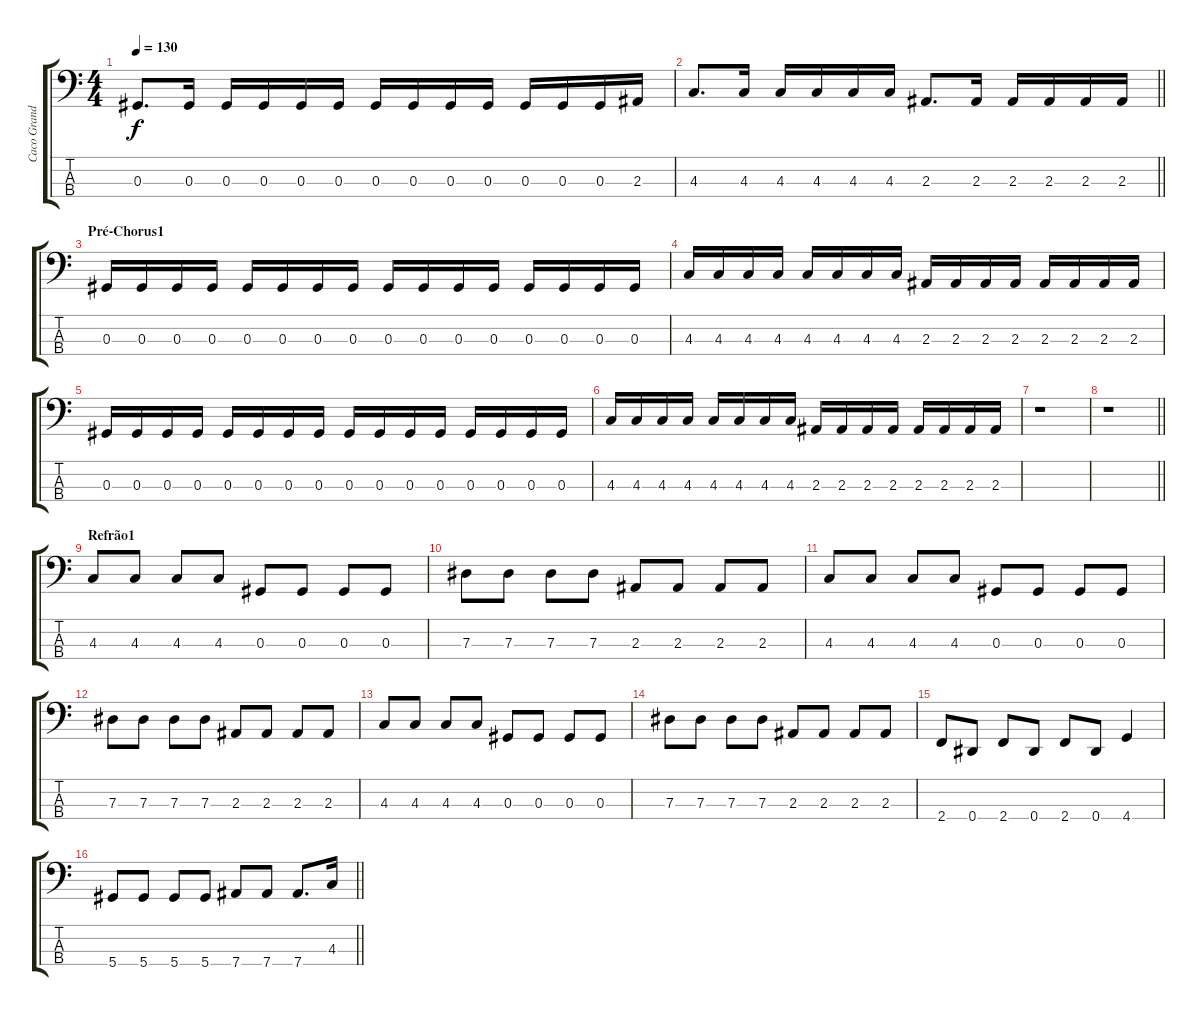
\track ("Caco Grandino(Baixo)" "Caco Grand") {instrument electricbasspick}
\staff {score tabs}
\tuning (Gb2 Db2 Ab1 Eb1) {hide}
\ts (4 4)
\tempo 130
\clef f4
\ks c
0.3.8{d dy f} 0.3.16 0.3.16 0.3.16 0.3.16 0.3.16 0.3.16 0.3.16 0.3.16 0.3.16 0.3.16 0.3.16 0.3.16 2.3.16 |
\barLineRight lightlight
4.3.8{d} 4.3.16 4.3.16 4.3.16 4.3.16 4.3.16 2.3.8{d} 2.3.16 2.3.16 2.3.16 2.3.16 2.3.16 |
\section ("" "Pré-Chorus1")
0.3.16 0.3.16 0.3.16 0.3.16 0.3.16 0.3.16 0.3.16 0.3.16 0.3.16 0.3.16 0.3.16 0.3.16 0.3.16 0.3.16 0.3.16 0.3.16 |
4.3.16 4.3.16 4.3.16 4.3.16 4.3.16 4.3.16 4.3.16 4.3.16 2.3.16 2.3.16 2.3.16 2.3.16 2.3.16 2.3.16 2.3.16 2.3.16 |
0.3.16 0.3.16 0.3.16 0.3.16 0.3.16 0.3.16 0.3.16 0.3.16 0.3.16 0.3.16 0.3.16 0.3.16 0.3.16 0.3.16 0.3.16 0.3.16 |
4.3.16 4.3.16 4.3.16 4.3.16 4.3.16 4.3.16 4.3.16 4.3.16 2.3.16 2.3.16 2.3.16 2.3.16 2.3.16 2.3.16 2.3.16 2.3.16 |
r.1 |
\barLineRight lightlight
r.1 |
\section ("" "Refrão1")
4.3.8 4.3.8 4.3.8 4.3.8 0.3.8 0.3.8 0.3.8 0.3.8 |
7.3.8 7.3.8 7.3.8 7.3.8 2.3.8 2.3.8 2.3.8 2.3.8 |
4.3.8 4.3.8 4.3.8 4.3.8 0.3.8 0.3.8 0.3.8 0.3.8 |
7.3.8 7.3.8 7.3.8 7.3.8 2.3.8 2.3.8 2.3.8 2.3.8 |
4.3.8 4.3.8 4.3.8 4.3.8 0.3.8 0.3.8 0.3.8 0.3.8 |
7.3.8 7.3.8 7.3.8 7.3.8 2.3.8 2.3.8 2.3.8 2.3.8 |
2.4.8 0.4.8 2.4.8 0.4.8 2.4.8 0.4.8 4.4.4 |
\barLineRight lightlight
5.4.8 5.4.8 5.4.8 5.4.8 7.4.8 7.4.8 7.4.8{d} 4.3.16
